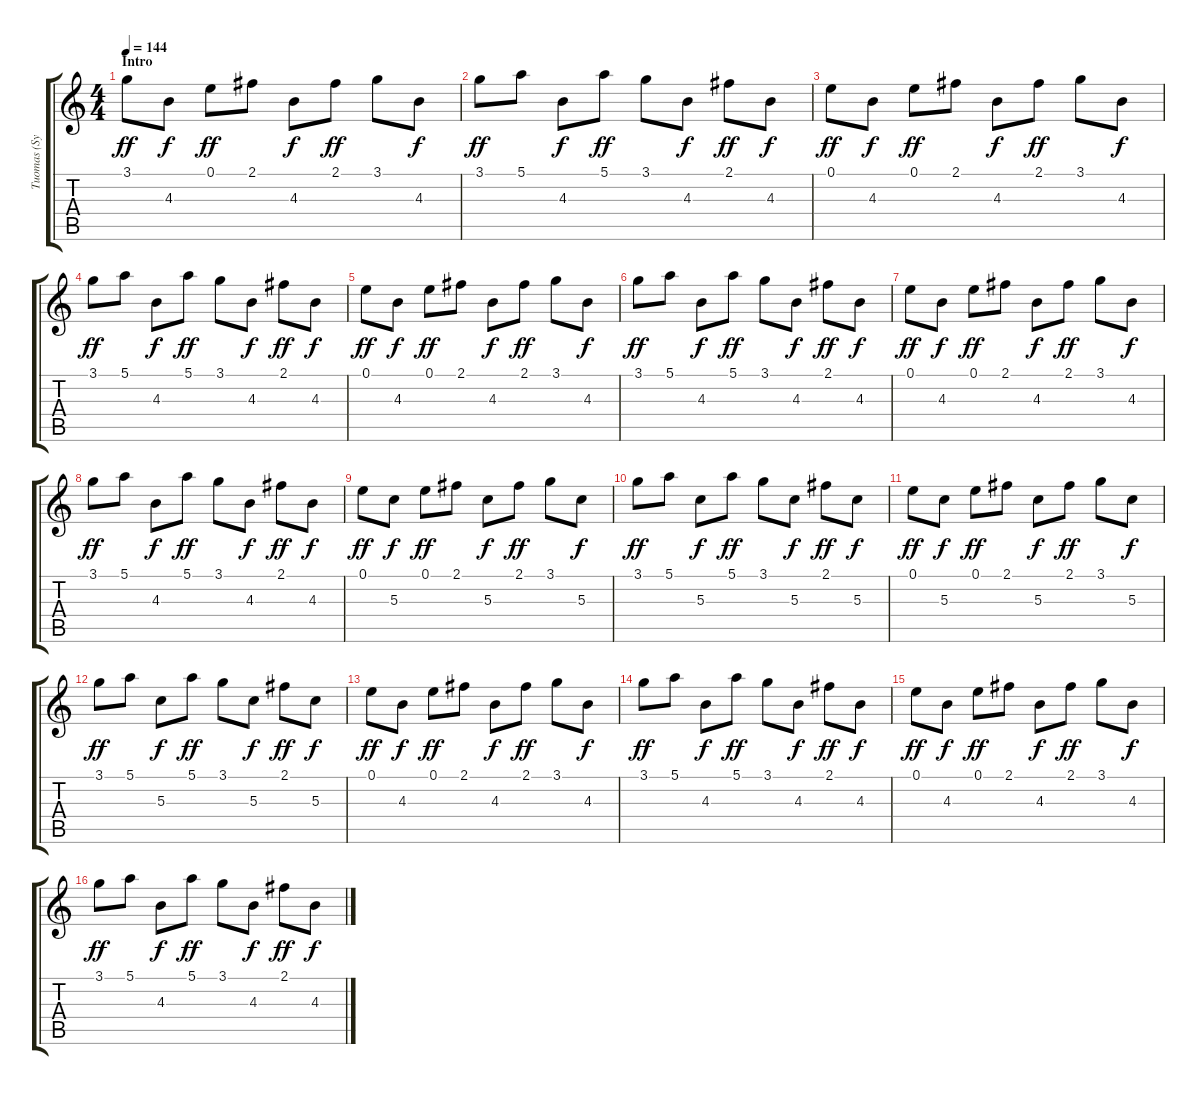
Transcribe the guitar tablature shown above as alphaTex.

\track ("Tuomas (Synth)" "Tuomas (Sy") {instrument fx1rain}
\staff {score tabs}
\tuning (E5 B4 G4 D4 A3 E3) {hide}
\ts (4 4)
\section ("" "Intro")
\tempo 144
\clef g2
\ks c
3.1.8{dy ff instrument fx1rain} 4.3.8{dy f} 0.1.8{dy ff} 2.1.8 4.3.8{dy f} 2.1.8{dy ff} 3.1.8 4.3.8{dy f} |
3.1.8{dy ff} 5.1.8 4.3.8{dy f} 5.1.8{dy ff} 3.1.8 4.3.8{dy f} 2.1.8{dy ff} 4.3.8{dy f} |
0.1.8{dy ff} 4.3.8{dy f} 0.1.8{dy ff} 2.1.8 4.3.8{dy f} 2.1.8{dy ff} 3.1.8 4.3.8{dy f} |
3.1.8{dy ff} 5.1.8 4.3.8{dy f} 5.1.8{dy ff} 3.1.8 4.3.8{dy f} 2.1.8{dy ff} 4.3.8{dy f} |
0.1.8{dy ff} 4.3.8{dy f} 0.1.8{dy ff} 2.1.8 4.3.8{dy f} 2.1.8{dy ff} 3.1.8 4.3.8{dy f} |
3.1.8{dy ff} 5.1.8 4.3.8{dy f} 5.1.8{dy ff} 3.1.8 4.3.8{dy f} 2.1.8{dy ff} 4.3.8{dy f} |
0.1.8{dy ff} 4.3.8{dy f} 0.1.8{dy ff} 2.1.8 4.3.8{dy f} 2.1.8{dy ff} 3.1.8 4.3.8{dy f} |
3.1.8{dy ff} 5.1.8 4.3.8{dy f} 5.1.8{dy ff} 3.1.8 4.3.8{dy f} 2.1.8{dy ff} 4.3.8{dy f} |
0.1.8{dy ff} 5.3.8{dy f} 0.1.8{dy ff} 2.1.8 5.3.8{dy f} 2.1.8{dy ff} 3.1.8 5.3.8{dy f} |
3.1.8{dy ff} 5.1.8 5.3.8{dy f} 5.1.8{dy ff} 3.1.8 5.3.8{dy f} 2.1.8{dy ff} 5.3.8{dy f} |
0.1.8{dy ff} 5.3.8{dy f} 0.1.8{dy ff} 2.1.8 5.3.8{dy f} 2.1.8{dy ff} 3.1.8 5.3.8{dy f} |
3.1.8{dy ff} 5.1.8 5.3.8{dy f} 5.1.8{dy ff} 3.1.8 5.3.8{dy f} 2.1.8{dy ff} 5.3.8{dy f} |
0.1.8{dy ff} 4.3.8{dy f} 0.1.8{dy ff} 2.1.8 4.3.8{dy f} 2.1.8{dy ff} 3.1.8 4.3.8{dy f} |
3.1.8{dy ff} 5.1.8 4.3.8{dy f} 5.1.8{dy ff} 3.1.8 4.3.8{dy f} 2.1.8{dy ff} 4.3.8{dy f} |
0.1.8{dy ff} 4.3.8{dy f} 0.1.8{dy ff} 2.1.8 4.3.8{dy f} 2.1.8{dy ff} 3.1.8 4.3.8{dy f} |
3.1.8{dy ff} 5.1.8 4.3.8{dy f} 5.1.8{dy ff} 3.1.8 4.3.8{dy f} 2.1.8{dy ff} 4.3.8{dy f}
